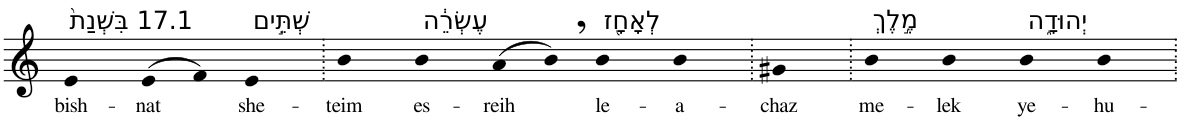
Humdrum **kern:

**kern	**text
*part1	*part1
*staff1	*staff1
*I"Piano	*
*I'Pno	*
*clefG2	*
*k[]	*
=1	=1
!LO:TX:a:t=17.1 בִּשְׁנַת֙	!
!	!LO:LY:b
4e	bish-
!	!LO:LY:b
(>8e	-nat
8f)	.
!LO:TX:a:t=שְׁתֵּ֣ים	!
!	!LO:LY:b
4e	she-
=2.	=2.
!	!LO:LY:b
4b	-teim
!LO:TX:a:t=עֶשְׂרֵ֔ה	!
!	!LO:LY:b
4b	es-
!	!LO:LY:b
(>8a	-reih
8b,)	.
!LO:TX:a:t=לְאָחָ֖ז	!
!	!LO:LY:b
4b	le-
!	!LO:LY:b
4b	-a-
=3.	=3.
!	!LO:LY:b
4g#X	-chaz
=4.	=4.
!LO:TX:a:t=מֶ֣לֶךְ	!
!	!LO:LY:b
4b	me-
!	!LO:LY:b
4b	-lek
!LO:TX:a:t=יְהוּדָ֑ה	!
!	!LO:LY:b
4b	ye-
!	!LO:LY:b
4b	-hu-
=.	=.
*-	*-
